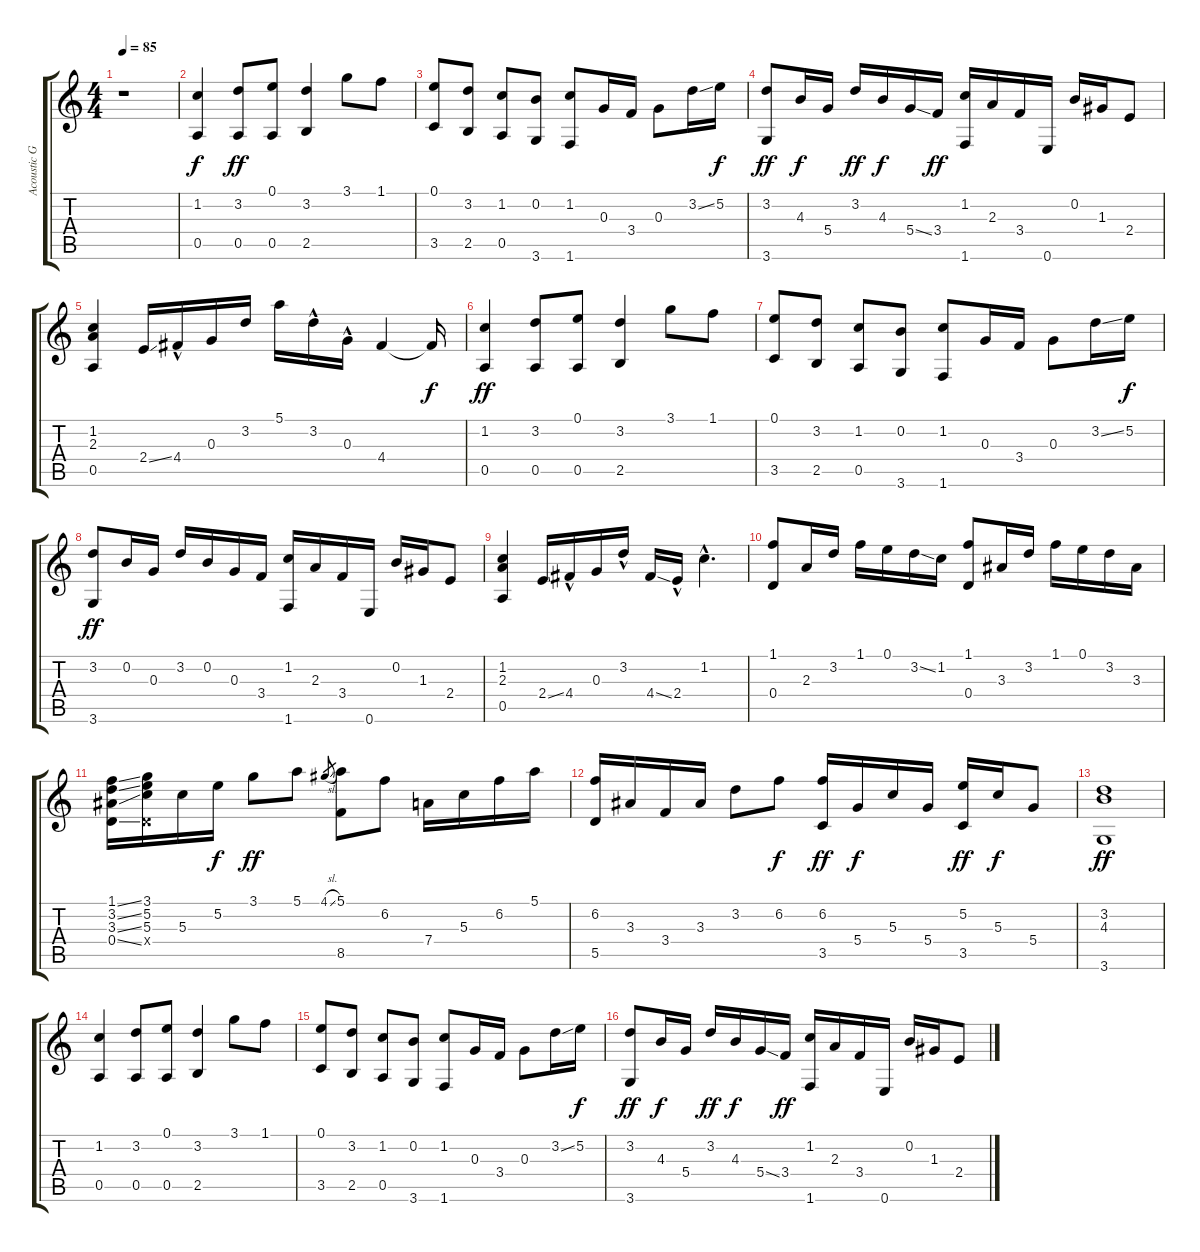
\track ("Acoustic Guitar" "Acoustic G") {instrument acousticguitarnylon}
\staff {score tabs}
\tuning (E4 B3 G3 D3 A2 E2) {hide}
\ts (4 4)
\tempo 85
\clef g2
\ks c
r.1{dy f instrument acousticguitarnylon} |
(1.2 0.5).4 (3.2 0.5).8{dy ff} (0.1 0.5).8 (3.2 2.5).4 3.1.8 1.1.8 |
(0.1 3.5).8 (3.2 2.5).8 (1.2 0.5).8 (0.2 3.6).8 (1.2 1.6).8 0.3.16 3.4.16 0.3.8 3.2{ss}.16 5.2.16{dy f} |
(3.2 3.6).8{dy ff} 4.3.16{dy f} 5.4.16 3.2.16{dy ff} 4.3.16{dy f} 5.4{ss}.16 3.4.16{dy ff} (1.2 1.6).16 2.3.16 3.4.16 0.6.16 0.2.16 1.3.16 2.4.8 |
(1.2 2.3 0.5).4 2.4{ss}.16 4.4{hac}.16 0.3.16 3.2.16 5.1.16 3.2{hac}.16 0.3{hac}.16 4.4.4 4.4{t}.16{dy f} |
(1.2 0.5).4{dy ff} (3.2 0.5).8 (0.1 0.5).8 (3.2 2.5).4 3.1.8 1.1.8 |
(0.1 3.5).8 (3.2 2.5).8 (1.2 0.5).8 (0.2 3.6).8 (1.2 1.6).8 0.3.16 3.4.16 0.3.8 3.2{ss}.16 5.2.16{dy f} |
(3.2 3.6).8{dy ff} 0.2.16 0.3.16 3.2.16 0.2.16 0.3.16 3.4.16 (1.2 1.6).16 2.3.16 3.4.16 0.6.16 0.2.16 1.3.16 2.4.8 |
(1.2 2.3 0.5).4 2.4{ss}.16 4.4{hac}.16 0.3.16 3.2{hac}.16 4.4{ss}.16 2.4{hac}.16 1.2{hac}.4{d} |
(1.1 0.4).8 2.3.16 3.2.16 1.1.16 0.1.16 3.2{ss}.16 1.2.16 (1.1 0.4).8 3.3.16 3.2.16 1.1.16 0.1.16 3.2.16 3.3.16 |
(1.1{ss} 3.2{ss} 3.3{ss} 0.4{ss}).16 (3.1 5.2 5.3 0.4{x}).16 5.3.16 5.2.16{dy f} 3.1.8{dy ff} 5.1.8 4.1{sl}.8{gr} (5.1 8.5).8 6.2.8 7.4.16 5.3.16 6.2.16 5.1.16 |
(6.2 5.5).16 3.3.16 3.4.16 3.3.16 3.2.8 6.2.8{dy f} (6.2 3.5).16{dy ff} 5.4.16{dy f} 5.3.16 5.4.16 (5.2 3.5).16{dy ff} 5.3.16{dy f} 5.4.8 |
(3.2 4.3 3.6).1{dy ff} |
(1.2 0.5).4 (3.2 0.5).8 (0.1 0.5).8 (3.2 2.5).4 3.1.8 1.1.8 |
(0.1 3.5).8 (3.2 2.5).8 (1.2 0.5).8 (0.2 3.6).8 (1.2 1.6).8 0.3.16 3.4.16 0.3.8 3.2{ss}.16 5.2.16{dy f} |
(3.2 3.6).8{dy ff} 4.3.16{dy f} 5.4.16 3.2.16{dy ff} 4.3.16{dy f} 5.4{ss}.16 3.4.16{dy ff} (1.2 1.6).16 2.3.16 3.4.16 0.6.16 0.2.16 1.3.16 2.4.8
